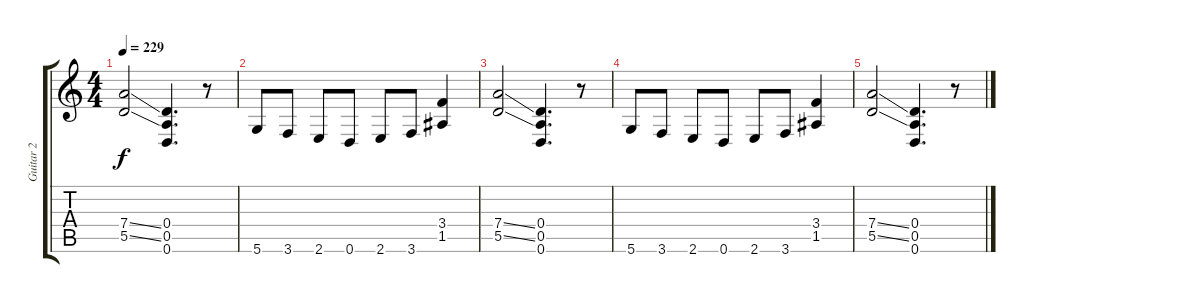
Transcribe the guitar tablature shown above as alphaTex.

\track ("Guitar 2" "Guitar 2") {instrument distortionguitar}
\staff {score tabs}
\tuning (E4 B3 G3 D3 A2 D2) {hide}
\ts (4 4)
\tempo 229
\clef g2
\ks c
(7.4{ss} 5.5{ss}).2{dy f} (0.4 0.5 0.6).4{d} r.8 |
5.6.8 3.6.8 2.6.8 0.6.8 2.6.8 3.6.8 (3.4 1.5).4 |
(7.4{ss} 5.5{ss}).2 (0.4 0.5 0.6).4{d} r.8 |
5.6.8 3.6.8 2.6.8 0.6.8 2.6.8 3.6.8 (3.4 1.5).4 |
(7.4{ss} 5.5{ss}).2 (0.4 0.5 0.6).4{d} r.8
